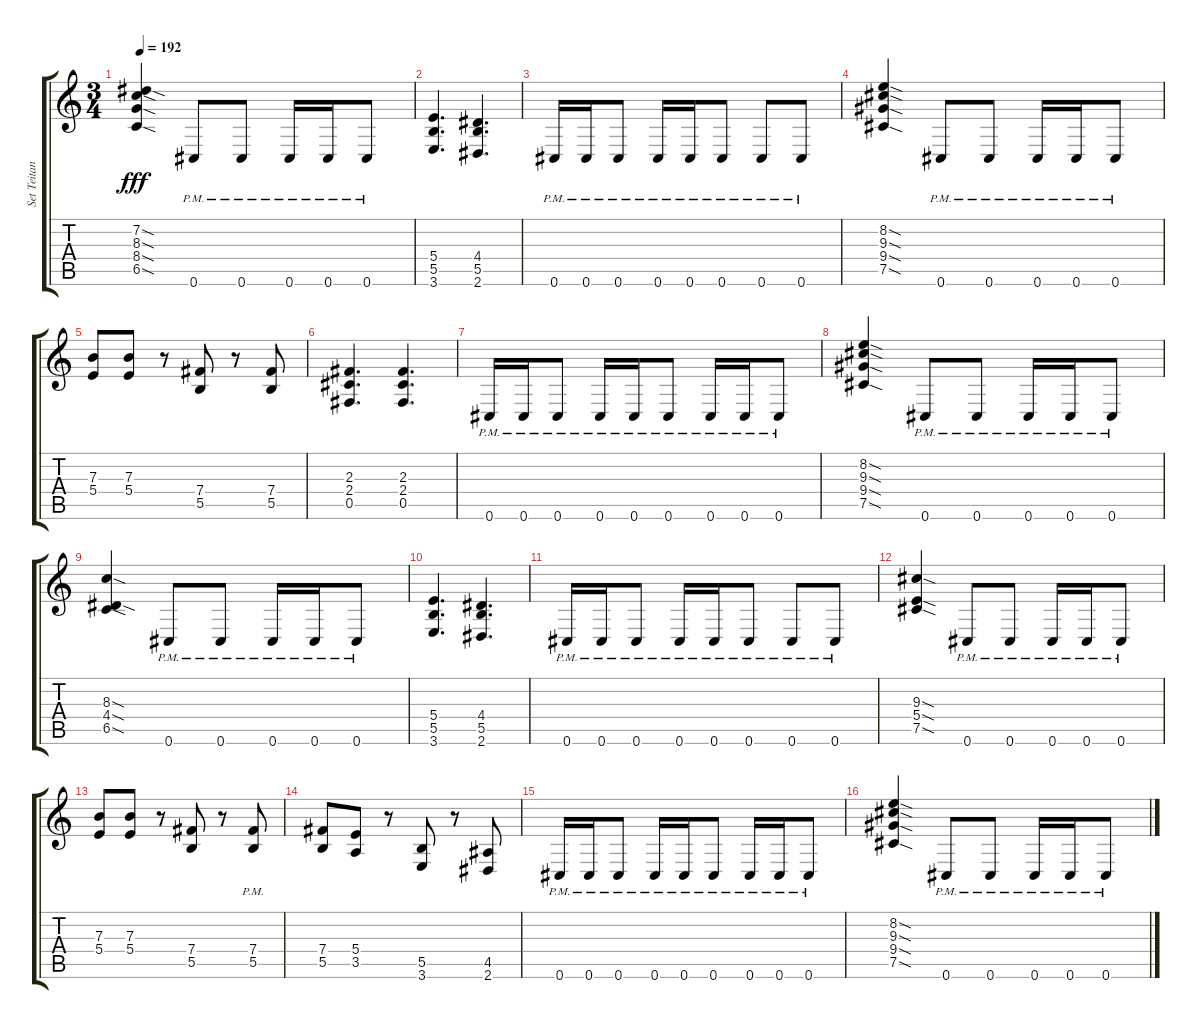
\track ("Set Teitan" "Set Teitan") {instrument distortionguitar}
\staff {score tabs}
\tuning (Db4 Ab3 E3 B2 Gb2 Db2) {hide}
\ts (3 4)
\tempo 192
\clef g2
\ks c
(7.2{sod} 8.3{sod} 8.4{sod} 6.5{sod}).4{dy fff} 0.6{pm}.8 0.6{pm}.8 0.6{pm}.16 0.6{pm}.16 0.6{pm}.8 |
(5.4 5.5 3.6).4{d} (4.4 5.5 2.6).4{d} |
0.6{pm}.16 0.6{pm}.16 0.6{pm}.8 0.6{pm}.16 0.6{pm}.16 0.6{pm}.8 0.6{pm}.8 0.6{pm}.8 |
(8.2{sod} 9.3{sod} 9.4{sod} 7.5{sod}).4 0.6{pm}.8 0.6{pm}.8 0.6{pm}.16 0.6{pm}.16 0.6{pm}.8 |
(7.3 5.4).8 (7.3 5.4).8 r.8 (7.4 5.5).8 r.8 (7.4 5.5).8 |
(2.3 2.4 0.5).4{d} (2.3 2.4 0.5).4{d} |
0.6{pm}.16 0.6{pm}.16 0.6{pm}.8 0.6{pm}.16 0.6{pm}.16 0.6{pm}.8 0.6{pm}.16 0.6{pm}.16 0.6{pm}.8 |
(8.2{sod} 9.3{sod} 9.4{sod} 7.5{sod}).4 0.6{pm}.8 0.6{pm}.8 0.6{pm}.16 0.6{pm}.16 0.6{pm}.8 |
(8.3{sod} 4.4{sod} 6.5{sod}).4 0.6{pm}.8 0.6{pm}.8 0.6{pm}.16 0.6{pm}.16 0.6{pm}.8 |
(5.4 5.5 3.6).4{d} (4.4 5.5 2.6).4{d} |
0.6{pm}.16 0.6{pm}.16 0.6{pm}.8 0.6{pm}.16 0.6{pm}.16 0.6{pm}.8 0.6{pm}.8 0.6{pm}.8 |
(9.3{sod} 5.4{sod} 7.5{sod}).4 0.6{pm}.8 0.6{pm}.8 0.6{pm}.16 0.6{pm}.16 0.6{pm}.8 |
(7.3 5.4).8 (7.3 5.4).8 r.8 (7.4 5.5).8 r.8 (7.4{pm} 5.5{pm}).8 |
(7.4 5.5).8 (5.4 3.5).8 r.8 (5.5 3.6).8 r.8 (4.5 2.6).8 |
0.6{pm}.16 0.6{pm}.16 0.6{pm}.8 0.6{pm}.16 0.6{pm}.16 0.6{pm}.8 0.6{pm}.16 0.6{pm}.16 0.6{pm}.8 |
(8.2{sod} 9.3{sod} 9.4{sod} 7.5{sod}).4 0.6{pm}.8 0.6{pm}.8 0.6{pm}.16 0.6{pm}.16 0.6{pm}.8
